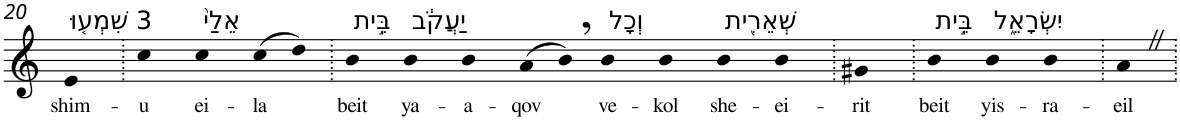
**kern	**text
*part1	*part1
*staff1	*staff1
*I"Piano	*
*I'Pno	*
!!LO:PB:g=z
*clefG2	*
*k[]	*
=20	=20
!LO:TX:a:t=3 שִׁמְע֤וּ	!
!	!LO:LY:b
4e	shim-
=21.	=21.
!	!LO:LY:b
4cc	-u
!LO:TX:a:t=אֵלַי֙	!
!	!LO:LY:b
4cc	ei-
!	!LO:LY:b
(8cc	-la
8dd)	.
=22.	=22.
!LO:TX:a:t=בֵּ֣ית	!
!	!LO:LY:b
4b	beit
!LO:TX:a:t=יַעֲקֹ֔ב	!
!	!LO:LY:b
4b	ya-
!	!LO:LY:b
4b	-a-
!	!LO:LY:b
(8a	-qov
8b,)	.
!LO:TX:a:t=וְכָל	!
!	!LO:LY:b
4b	ve-
!	!LO:LY:b
4b	-kol
!LO:TX:a:t=שְׁאֵרִ֖ית	!
!	!LO:LY:b
4b	she-
!	!LO:LY:b
4b	-ei-
=23.	=23.
!	!LO:LY:b
4g#X	-rit
=24.	=24.
!LO:TX:a:t=בֵּ֣ית	!
!	!LO:LY:b
4b	beit
!LO:TX:a:t=יִשְׂרָאֵ֑ל	!
!	!LO:LY:b
4b	yis-
!	!LO:LY:b
4b	-ra-
=25.	=25.
!	!LO:LY:b
4aZ	-eil
=.	=.
*-	*-
